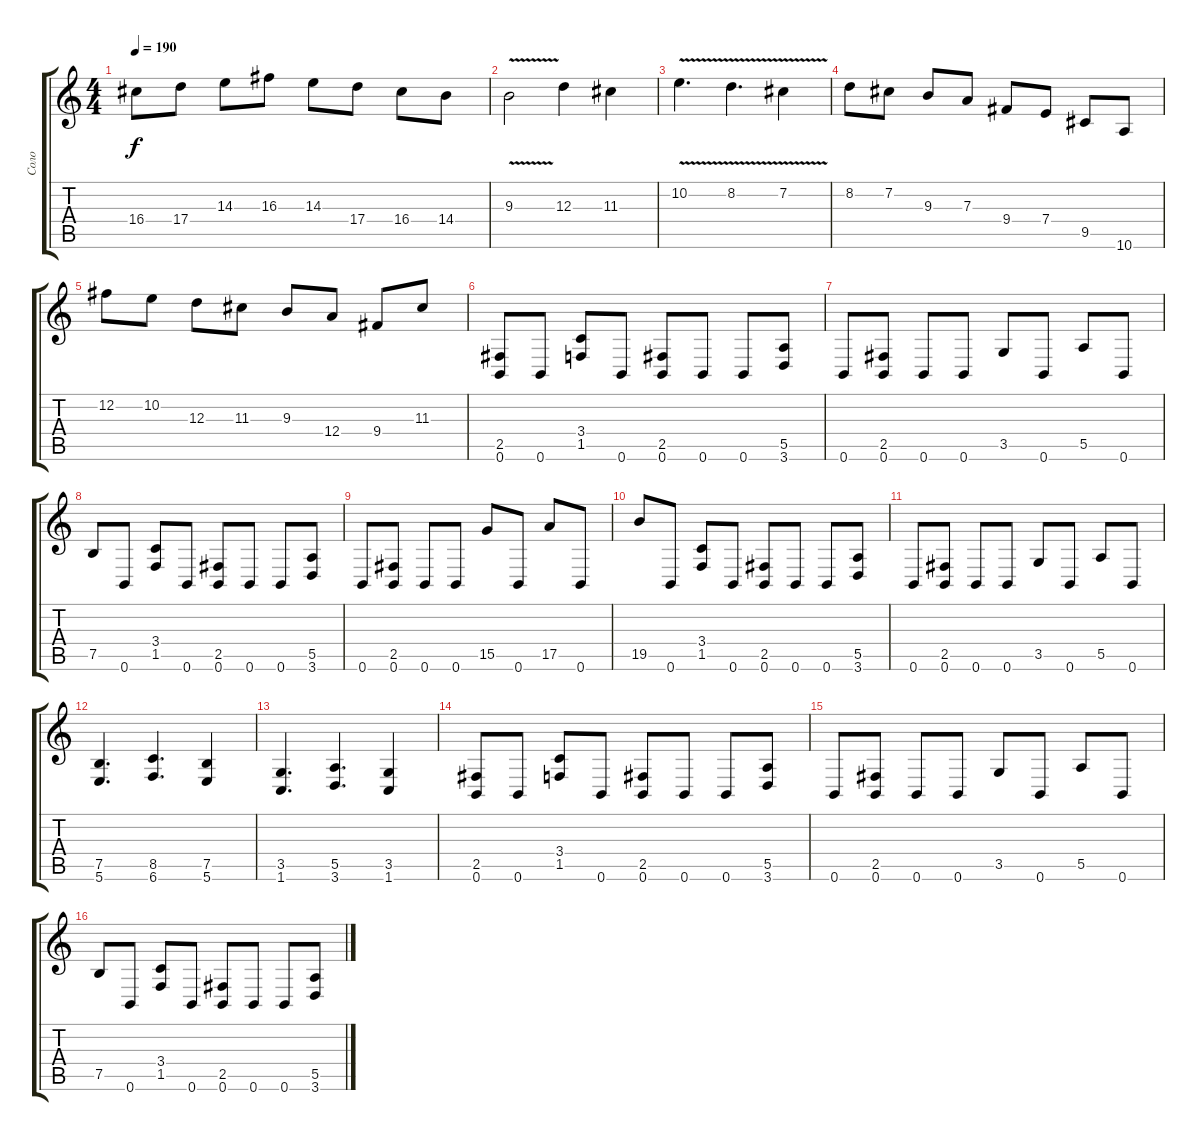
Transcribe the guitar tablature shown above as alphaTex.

\track ("Соло" "Соло") {instrument distortionguitar}
\staff {score tabs}
\tuning (B3 Gb3 D3 A2 E2 B1) {hide}
\ts (4 4)
\tempo 190
\clef g2
\ks c
16.4.8{dy f} 17.4.8 14.3.8 16.3.8 14.3.8 17.4.8 16.4.8 14.4.8 |
9.3{v}.2 12.3.4 11.3.4 |
10.2{v}.4{d} 8.2{v}.4{d} 7.2{v}.4 |
8.2.8 7.2.8 9.3.8 7.3.8 9.4.8 7.4.8 9.5.8 10.6.8 |
12.2.8 10.2.8 12.3.8 11.3.8 9.3.8 12.4.8 9.4.8 11.3.8 |
(2.5 0.6).8 0.6.8 (3.4 1.5).8 0.6.8 (2.5 0.6).8 0.6.8 0.6.8 (5.5 3.6).8 |
0.6.8 (2.5 0.6).8 0.6.8 0.6.8 3.5.8 0.6.8 5.5.8 0.6.8 |
7.5.8 0.6.8 (3.4 1.5).8 0.6.8 (2.5 0.6).8 0.6.8 0.6.8 (5.5 3.6).8 |
0.6.8 (2.5 0.6).8 0.6.8 0.6.8 15.5.8 0.6.8 17.5.8 0.6.8 |
19.5.8 0.6.8 (3.4 1.5).8 0.6.8 (2.5 0.6).8 0.6.8 0.6.8 (5.5 3.6).8 |
0.6.8 (2.5 0.6).8 0.6.8 0.6.8 3.5.8 0.6.8 5.5.8 0.6.8 |
(7.5 5.6).4{d} (8.5 6.6).4{d} (7.5 5.6).4 |
(3.5 1.6).4{d} (5.5 3.6).4{d} (3.5 1.6).4 |
(2.5 0.6).8 0.6.8 (3.4 1.5).8 0.6.8 (2.5 0.6).8 0.6.8 0.6.8 (5.5 3.6).8 |
0.6.8 (2.5 0.6).8 0.6.8 0.6.8 3.5.8 0.6.8 5.5.8 0.6.8 |
7.5.8 0.6.8 (3.4 1.5).8 0.6.8 (2.5 0.6).8 0.6.8 0.6.8 (5.5 3.6).8
